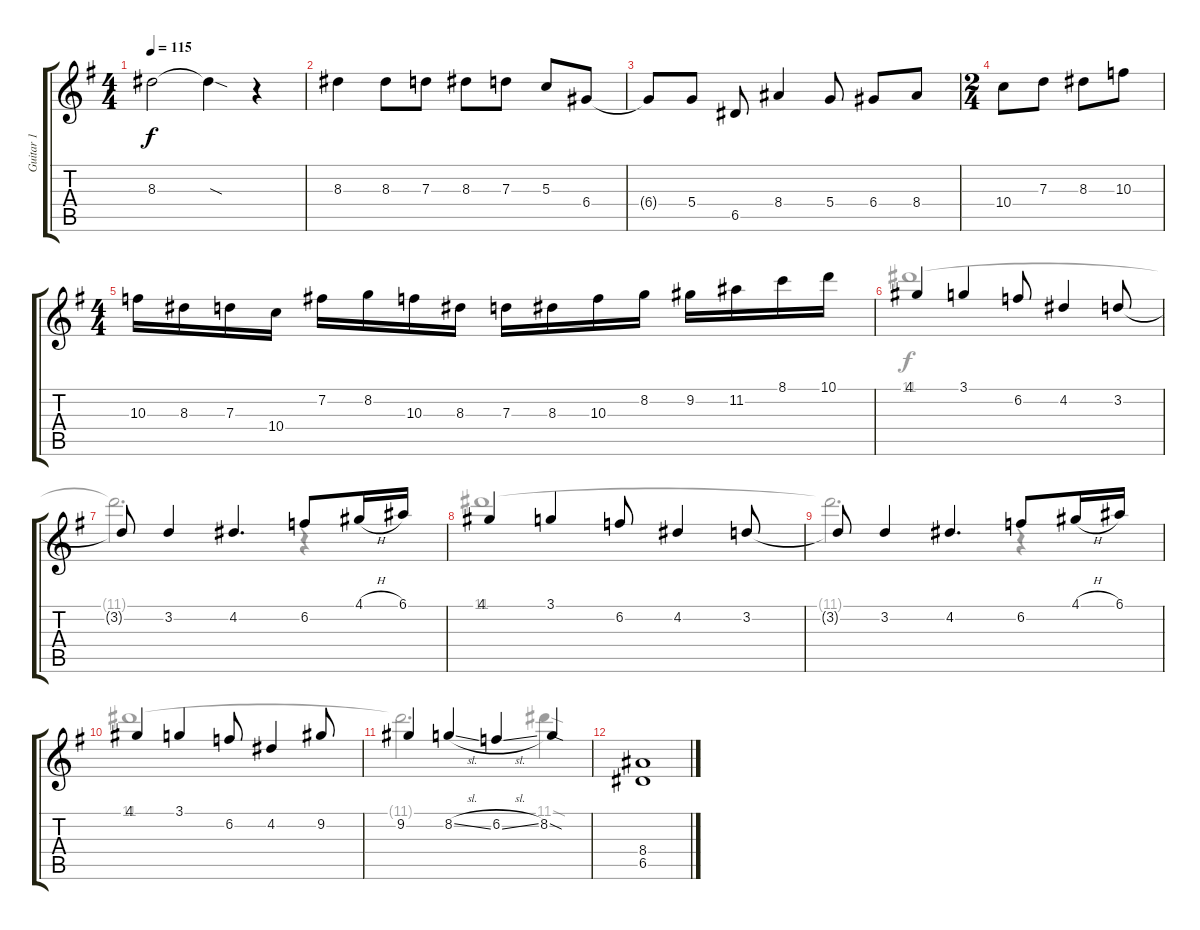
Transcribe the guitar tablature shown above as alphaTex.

\track ("Guitar 1" "Guitar 1") {instrument overdrivenguitar}
\staff {score tabs}
\tuning (E4 B3 G3 D3 A2 E2) {hide}
\voice
\ts (4 4)
\tempo 115
\clef g2
\ks g
8.3.2{dy f} 8.3{sod t}.4 r.4 |
8.3.4 8.3.8 7.3.8 8.3.8 7.3.8 5.3.8 6.4.8 |
6.4{t}.8 5.4.8 6.5.8 8.4.4 5.4.8 6.4.8 8.4.8 |
\ts (2 4)
10.4.8 7.3.8 8.3.8 10.3.8 |
\ts (4 4)
10.3.16 8.3.16 7.3.16 10.4.16 7.2.16 8.2.16 10.3.16 8.3.16 7.3.16 8.3.16 10.3.16 8.2.16 9.2.16 11.2.16 8.1.16 10.1.16 |
4.1.4 3.1.4 6.2.8 4.2.4 3.2.8 |
3.2{t}.8 3.2.4 4.2.4{d} 6.2.8 4.1{h}.16 6.1.16 |
4.1.4 3.1.4 6.2.8 4.2.4 3.2.8 |
3.2{t}.8 3.2.4 4.2.4{d} 6.2.8 4.1{h}.16 6.1.16 |
4.1.4 3.1.4 6.2.8 4.2.4 9.2.8 |
9.2.4 8.2{sl}.4 6.2{sl}.4 8.2{sod}.4 |
(8.4 6.5).1 |
\voice
\clef g2
\ottava regular
\simile none
\ks g
|
|
|
|
|
11.1.1 |
11.1{t}.2{d} r.4 |
11.1.1 |
11.1{t}.2{d} r.4 |
11.1.1 |
11.1{t}.2{d} 11.1{sod}.4 |
|
